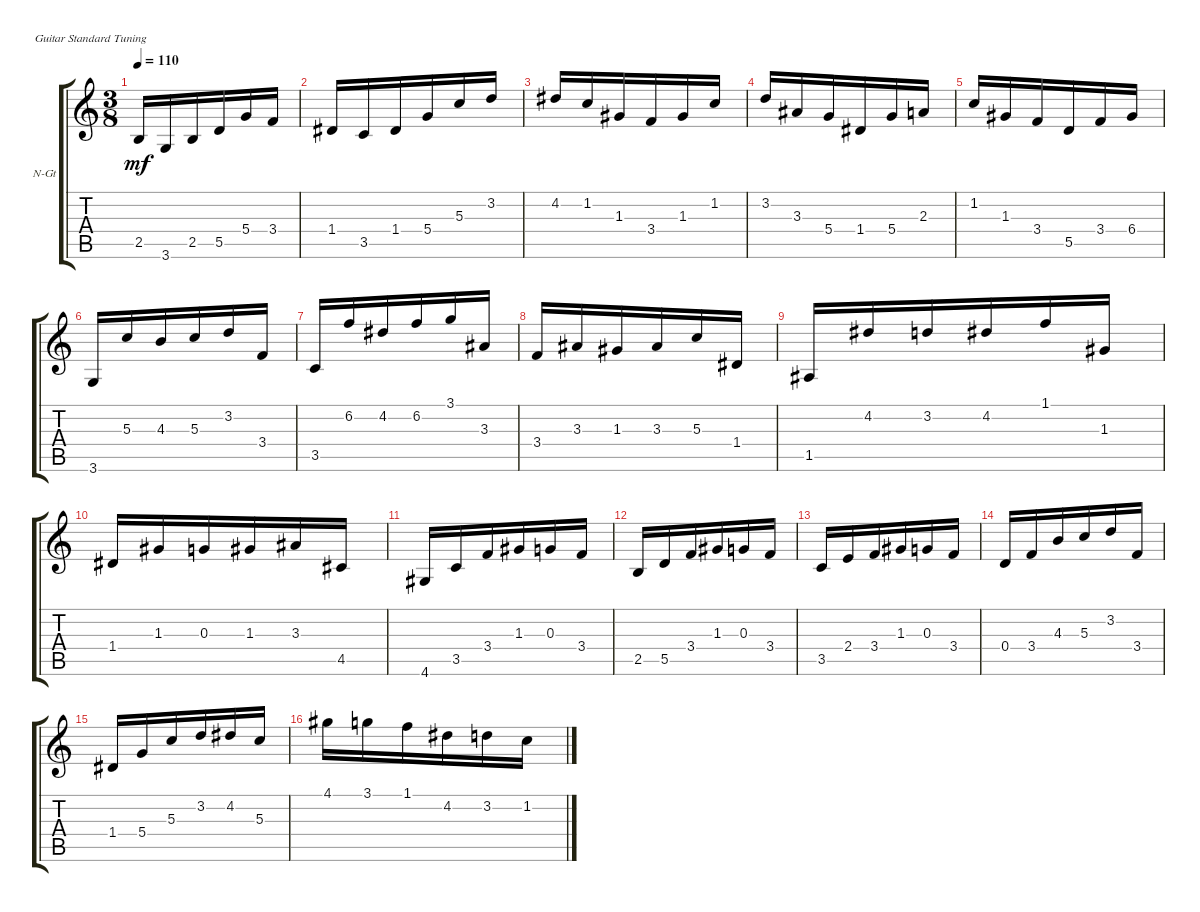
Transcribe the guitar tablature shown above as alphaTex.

\defaultSystemsLayout 4
\bracketExtendMode groupsimilarinstruments
\firstSystemTrackNameOrientation horizontal
\otherSystemsTrackNameOrientation horizontal
\track ("Nylon Guitar" "N-Gt") {instrument acousticguitarnylon}
\staff {score tabs}
\tuning (E4 B3 G3 D3 A2 E2)
\ts (3 8)
\tempo 110
\clef g2
\ks c
2.5.16{dy mf} 3.6.16 2.5.16 5.5.16 5.4.16 3.4.16 |
1.4.16 3.5.16 1.4.16 5.4.16 5.3.16 3.2.16 |
4.2.16 1.2.16 1.3.16 3.4.16 1.3.16 1.2.16 |
3.2.16 3.3.16 5.4.16 1.4.16 5.4.16 2.3.16 |
1.2.16 1.3.16 3.4.16 5.5.16 3.4.16 6.4.16 |
3.6.16 5.3.16 4.3.16 5.3.16 3.2.16 3.4.16 |
3.5.16 6.2.16 4.2.16 6.2.16 3.1.16 3.3.16 |
3.4.16 3.3.16 1.3.16 3.3.16 5.3.16 1.4.16 |
1.5.16 4.2.16 3.2.16 4.2.16 1.1.16 1.3.16 |
1.4.16 1.3.16 0.3.16 1.3.16 3.3.16 4.5.16 |
4.6.16 3.5.16 3.4.16 1.3.16 0.3.16 3.4.16 |
2.5.16 5.5.16 3.4.16 1.3.16 0.3.16 3.4.16 |
3.5.16 2.4.16 3.4.16 1.3.16 0.3.16 3.4.16 |
0.4.16 3.4.16 4.3.16 5.3.16 3.2.16 3.4.16 |
1.4.16 5.4.16 5.3.16 3.2.16 4.2.16 5.3.16 |
4.1.16 3.1.16 1.1.16 4.2.16 3.2.16 1.2.16
